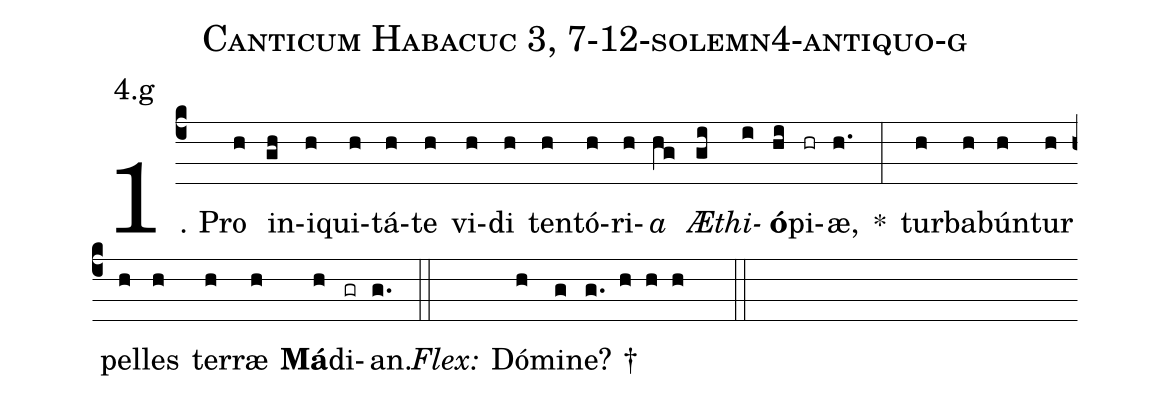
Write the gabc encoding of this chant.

name: Canticum Habacuc 3, 7-12-solemn4-antiquo-g;
annotation: 4.g;
%%
(c4)1. Pro(h) in(gh)i(h)qui(h)tá(h)te(h) vi(h)di(h) ten(h)tó(h)ri(h)<i>a</i>(hg) <i>Æ</i>(gi)<i>thi</i>(i)<b>ó</b>(hi)pi(hr)æ,(h.) *(:) tur(h)ba(h)bún(h)tur(h) pel(h)les(h) ter(h)ræ(h) <b>Má</b>(h)di(gr)an.(g.) (::)
<i>Flex:</i>()  Dó(h)mi(g)ne? †(g. h h h  ::)
